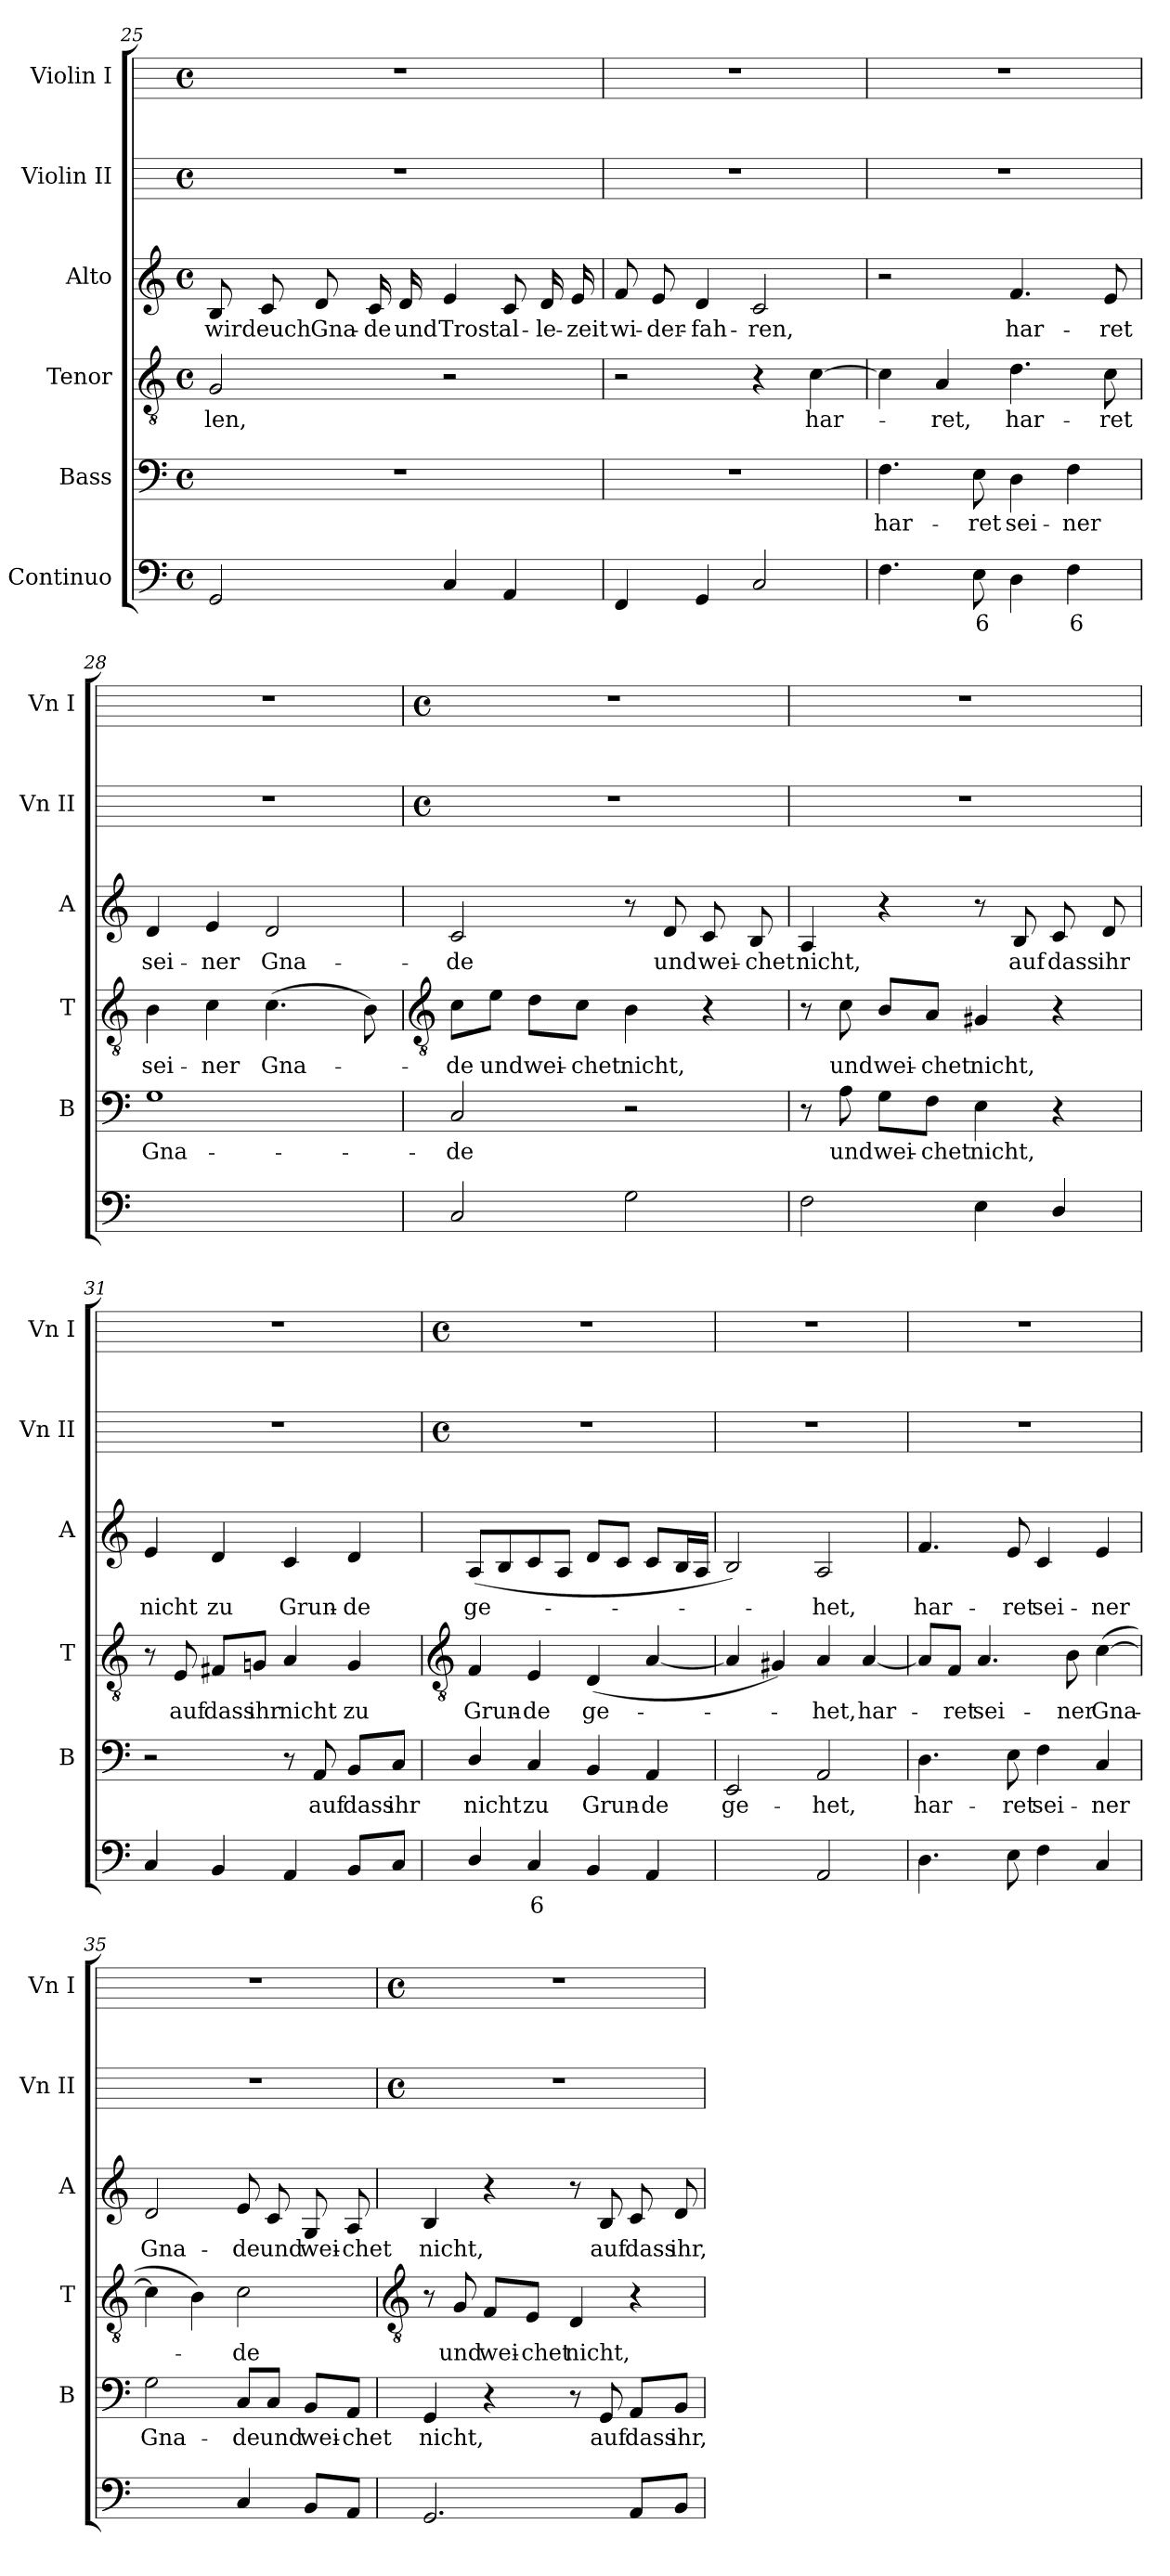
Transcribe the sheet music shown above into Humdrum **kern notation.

**kern	**text	**kern	**text	**kern	**text	**kern	**text	**kern	**kern
*part6	*part6	*part5	*part5	*part4	*part4	*part3	*part3	*part2	*part1
*staff6	*staff6	*staff5	*staff5	*staff4	*staff4	*staff3	*staff3	*staff2	*staff1
*I"Continuo	*	*I"Bass	*	*I"Tenor	*	*I"Alto	*	*I"Violin II	*I"Violin I
*	*	*I'B	*	*I'T	*	*I'A	*	*I'Vn II	*I'Vn I
!!LO:LB:g=z
*clefF4	*	*clefF4	*	*clefGv2	*	*clefG2	*	*	*
*k[]	*	*k[]	*	*k[]	*	*k[]	*	*	*
*C:	*	*C:	*	*C:	*	*C:	*	*	*
*M4/4	*	*M4/4	*	*M4/4	*	*M4/4	*	*M4/4	*M4/4
*met(c)	*	*met(c)	*	*met(c)	*	*met(c)	*	*met(c)	*met(c)
=25	=25	=25	=25	=25	=25	=25	=25	=25	=25
!	!	!	!	!	!LO:LY:b	!	!LO:LY:b	!	!
2GG	.	1r	.	2G	-len,	8B	wird	1r	1r
!	!	!	!	!	!	!	!LO:LY:b	!	!
.	.	.	.	.	.	8c	euch	.	.
!	!	!	!	!	!	!	!LO:LY:b	!	!
.	.	.	.	.	.	8d	Gna-	.	.
!	!	!	!	!	!	!	!LO:LY:b	!	!
.	.	.	.	.	.	16c	-de	.	.
!	!	!	!	!	!	!	!LO:LY:b	!	!
.	.	.	.	.	.	16d	und	.	.
!	!	!	!	!	!	!	!LO:LY:b	!	!
4C	.	.	.	2r	.	4e	Trost	.	.
!	!	!	!	!	!	!	!LO:LY:b	!	!
4AA	.	.	.	.	.	8c	al-	.	.
!	!	!	!	!	!	!	!LO:LY:b	!	!
.	.	.	.	.	.	16d	-le-	.	.
!	!	!	!	!	!	!	!LO:LY:b	!	!
.	.	.	.	.	.	16e	-zeit	.	.
=26	=26	=26	=26	=26	=26	=26	=26	=26	=26
!	!	!	!	!	!	!	!LO:LY:b	!	!
4FF	.	1r	.	2r	.	8f	wi-	1r	1r
!	!	!	!	!	!	!	!LO:LY:b	!	!
.	.	.	.	.	.	8e	-der-	.	.
!	!	!	!	!	!	!	!LO:LY:b	!	!
4GG	.	.	.	.	.	4d	-fah-	.	.
!	!	!	!	!	!	!	!LO:LY:b	!	!
2C	.	.	.	4r	.	2c	-ren,	.	.
!	!	!	!	!	!LO:LY:b	!	!	!	!
.	.	.	.	[4c	har-	.	.	.	.
=27	=27	=27	=27	=27	=27	=27	=27	=27	=27
!	!	!	!LO:LY:b	!	!	!	!	!	!
4.F	.	4.F	har-	4c]	.	2r	.	1r	1r
!	!	!	!	!	!LO:LY:b	!	!	!	!
.	.	.	.	4A	ret,	.	.	.	.
!	!LO:LY:b	!	!LO:LY:b	!	!	!	!	!	!
8EL	6	8E	-ret	.	.	.	.	.	.
!	!	!	!LO:LY:b	!	!LO:LY:b	!	!LO:LY:b	!	!
4D	.	4D	sei-	4.d	har-	4.f	har-	.	.
!	!LO:LY:b	!	!LO:LY:b	!	!	!	!	!	!
4F	6	4F	-ner	.	.	.	.	.	.
!	!	!	!	!	!LO:LY:b	!	!LO:LY:b	!	!
.	.	.	.	8c	-ret	8e	-ret	.	.
=28	=28	=28	=28	=28	=28	=28	=28	=28	=28
!	!LO:LY:b	!	!LO:LY:b	!	!LO:LY:b	!	!LO:LY:b	!	!
[4Gyy	3	1G	Gna-	4B	sei-	4d	sei-	1r	1r
!	!LO:LY:b	!	!	!	!LO:LY:b	!	!LO:LY:b	!	!
2Gyy_	4	.	.	4c	-ner	4e	-ner	.	.
!	!	!	!	!	!LO:LY:b	!	!LO:LY:b	!	!
.	.	.	.	(>4.c	Gna-	2d	Gna-	.	.
!	!LO:LY:b	!	!	!	!	!	!	!	!
4Gyy]	3	.	.	.	.	.	.	.	.
.	.	.	.	8B)	.	.	.	.	.
!!LO:LB:g=z
=29	=29	=29	=29	=29	=29	=29	=29	=29	=29
*	*	*	*	*clefGv2	*	*	*	*	*
*	*	*	*	*	*	*	*	*M4/4	*M4/4
*	*	*	*	*	*	*	*	*met(c)	*met(c)
!	!	!	!LO:LY:b	!	!LO:LY:b	!	!LO:LY:b	!	!
2C	.	2C	-de	8c\L	de	2c	-de	1r	1r
!	!	!	!	!	!LO:LY:b	!	!	!	!
.	.	.	.	8e\J	und	.	.	.	.
!	!	!	!	!	!LO:LY:b	!	!	!	!
.	.	.	.	8d\L	wei-	.	.	.	.
!	!	!	!	!	!LO:LY:b	!	!	!	!
.	.	.	.	8c\J	-chet	.	.	.	.
!	!	!	!	!	!LO:LY:b	!	!	!	!
2G	.	2r	.	4B	nicht,	8r	.	.	.
!	!	!	!	!	!	!	!LO:LY:b	!	!
.	.	.	.	.	.	8d	und	.	.
!	!	!	!	!	!	!	!LO:LY:b	!	!
.	.	.	.	4r	.	8c	wei-	.	.
!	!	!	!	!	!	!	!LO:LY:b	!	!
.	.	.	.	.	.	8B	-chet	.	.
=30	=30	=30	=30	=30	=30	=30	=30	=30	=30
!	!	!	!	!	!	!	!LO:LY:b	!	!
2F	.	8r	.	8r	.	4A	nicht,	1r	1r
!	!	!	!LO:LY:b	!	!LO:LY:b	!	!	!	!
.	.	8A	und	8c	und	.	.	.	.
!	!	!	!LO:LY:b	!	!LO:LY:b	!	!	!	!
.	.	8G\L	wei-	8B/L	wei-	4r	.	.	.
!	!	!	!LO:LY:b	!	!LO:LY:b	!	!	!	!
.	.	8F\J	-chet	8A/J	-chet	.	.	.	.
!	!	!	!LO:LY:b	!	!LO:LY:b	!	!	!	!
4E	.	4E	nicht,	4G#X	nicht,	8r	.	.	.
!	!	!	!	!	!	!	!LO:LY:b	!	!
.	.	.	.	.	.	8B	auf	.	.
!	!	!	!	!	!	!	!LO:LY:b	!	!
4D/	.	4r	.	4r	.	8c	dass	.	.
!	!	!	!	!	!	!	!LO:LY:b	!	!
.	.	.	.	.	.	8d	ihr	.	.
=31	=31	=31	=31	=31	=31	=31	=31	=31	=31
!	!	!	!	!	!	!	!LO:LY:b	!	!
4C	.	2r	.	8r	.	4e	nicht	1r	1r
!	!	!	!	!	!LO:LY:b	!	!	!	!
.	.	.	.	8E	auf	.	.	.	.
!	!	!	!	!	!LO:LY:b	!	!LO:LY:b	!	!
4BB	.	.	.	8F#X/L	dass	4d	zu	.	.
!	!	!	!	!	!LO:LY:b	!	!	!	!
.	.	.	.	8Gn/J	ihr	.	.	.	.
!	!	!	!	!	!LO:LY:b	!	!LO:LY:b	!	!
4AA	.	8r	.	4A	nicht	4c	Grun-	.	.
!	!	!	!LO:LY:b	!	!	!	!	!	!
.	.	8AA	auf	.	.	.	.	.	.
!	!	!	!LO:LY:b	!	!LO:LY:b	!	!LO:LY:b	!	!
8BBL	.	8BB/L	dass	4G	zu	4d	-de	.	.
!	!	!	!LO:LY:b	!	!	!	!	!	!
8CJ	.	8C/J	ihr	.	.	.	.	.	.
!!LO:LB:g=z
=32	=32	=32	=32	=32	=32	=32	=32	=32	=32
*	*	*	*	*clefGv2	*	*	*	*	*
*	*	*	*	*	*	*	*	*M4/4	*M4/4
*	*	*	*	*	*	*	*	*met(c)	*met(c)
!	!	!	!LO:LY:b	!	!LO:LY:b	!	!LO:LY:b	!	!
4D/	.	4D/	nicht	4F	Grun-	(<8AL	ge-	1r	1r
.	.	.	.	.	.	8B	.	.	.
!	!LO:LY:b	!	!LO:LY:b	!	!LO:LY:b	!	!	!	!
4C	6	4C	zu	4E	-de	8c	.	.	.
.	.	.	.	.	.	8AJ	.	.	.
!	!	!	!LO:LY:b	!	!LO:LY:b	!	!	!	!
4BB	.	4BB	Grun-	(<4D	ge-	8dL	.	.	.
.	.	.	.	.	.	8cJ	.	.	.
!	!	!	!LO:LY:b	!	!	!	!	!	!
4AA	.	4AA	-de	[4A	.	8cL	.	.	.
.	.	.	.	.	.	16BL	.	.	.
.	.	.	.	.	.	16AJJ	.	.	.
=33	=33	=33	=33	=33	=33	=33	=33	=33	=33
!	!LO:LY:b	!	!LO:LY:b	!	!	!	!	!	!
[4EEyy	4	2EE	ge-	4A]	.	2B)	.	1r	1r
4EEyy]	.	.	.	4G#X)	.	.	.	.	.
!	!	!	!LO:LY:b	!	!LO:LY:b	!	!LO:LY:b	!	!
2AA	.	2AA	-het,	4A	het,	2A	het,	.	.
!	!	!	!	!	!LO:LY:b	!	!	!	!
.	.	.	.	[4A	har-	.	.	.	.
=34	=34	=34	=34	=34	=34	=34	=34	=34	=34
!	!	!	!LO:LY:b	!	!	!	!LO:LY:b	!	!
4.D	.	4.D	har-	8A/L]	.	4.f	har-	1r	1r
!	!	!	!	!	!LO:LY:b	!	!	!	!
.	.	.	.	8F/J	ret	.	.	.	.
!	!	!	!	!	!LO:LY:b	!	!	!	!
.	.	.	.	4.A	sei-	.	.	.	.
!	!	!	!LO:LY:b	!	!	!	!LO:LY:b	!	!
8E	.	8E	-ret	.	.	8e	-ret	.	.
!	!	!	!LO:LY:b	!	!	!	!LO:LY:b	!	!
4F	.	4F	sei-	.	.	4c	sei-	.	.
!	!	!	!	!	!LO:LY:b	!	!	!	!
.	.	.	.	8B	-ner	.	.	.	.
!	!	!	!LO:LY:b	!	!LO:LY:b	!	!LO:LY:b	!	!
4C	.	4C	-ner	(>[4c	Gna-	4e	-ner	.	.
=35	=35	=35	=35	=35	=35	=35	=35	=35	=35
!	!LO:LY:b	!	!LO:LY:b	!	!	!	!LO:LY:b	!	!
[4Gyy	4	2G	Gna-	4c]	.	2d	Gna-	1r	1r
!	!LO:LY:b	!	!	!	!	!	!	!	!
4Gyy]	3	.	.	4B)	.	.	.	.	.
!	!	!	!LO:LY:b	!	!LO:LY:b	!	!LO:LY:b	!	!
4C	.	8C/L	-de	2c	de	8e	-de	.	.
!	!	!	!LO:LY:b	!	!	!	!LO:LY:b	!	!
.	.	8C/J	und	.	.	8c	und	.	.
!	!	!	!LO:LY:b	!	!	!	!LO:LY:b	!	!
8BBL	.	8BB/L	wei-	.	.	8G	wei-	.	.
!	!	!	!LO:LY:b	!	!	!	!LO:LY:b	!	!
8AAJ	.	8AA/J	-chet	.	.	8A	-chet	.	.
!!LO:LB:g=z
=36	=36	=36	=36	=36	=36	=36	=36	=36	=36
*	*	*	*	*clefGv2	*	*	*	*	*
*	*	*	*	*	*	*	*	*M4/4	*M4/4
*	*	*	*	*	*	*	*	*met(c)	*met(c)
!	!	!	!LO:LY:b	!	!	!	!LO:LY:b	!	!
2.GG	.	4GG	nicht,	8r	.	4B	nicht,	1r	1r
!	!	!	!	!	!LO:LY:b	!	!	!	!
.	.	.	.	8G	und	.	.	.	.
!	!	!	!	!	!LO:LY:b	!	!	!	!
.	.	4r	.	8F/L	wei-	4r	.	.	.
!	!	!	!	!	!LO:LY:b	!	!	!	!
.	.	.	.	8E/J	-chet	.	.	.	.
!	!	!	!	!	!LO:LY:b	!	!	!	!
.	.	8r	.	4D	nicht,	8r	.	.	.
!	!	!	!LO:LY:b	!	!	!	!LO:LY:b	!	!
.	.	8GG	auf	.	.	8B	auf	.	.
!	!	!	!LO:LY:b	!	!	!	!LO:LY:b	!	!
8AAL	.	8AA/L	dass	4r	.	8c	dass	.	.
!	!	!	!LO:LY:b	!	!	!	!LO:LY:b	!	!
8BBJ	.	8BB/J	ihr,	.	.	8d	ihr,	.	.
=	=	=	=	=	=	=	=	=	=
*-	*-	*-	*-	*-	*-	*-	*-	*-	*-
